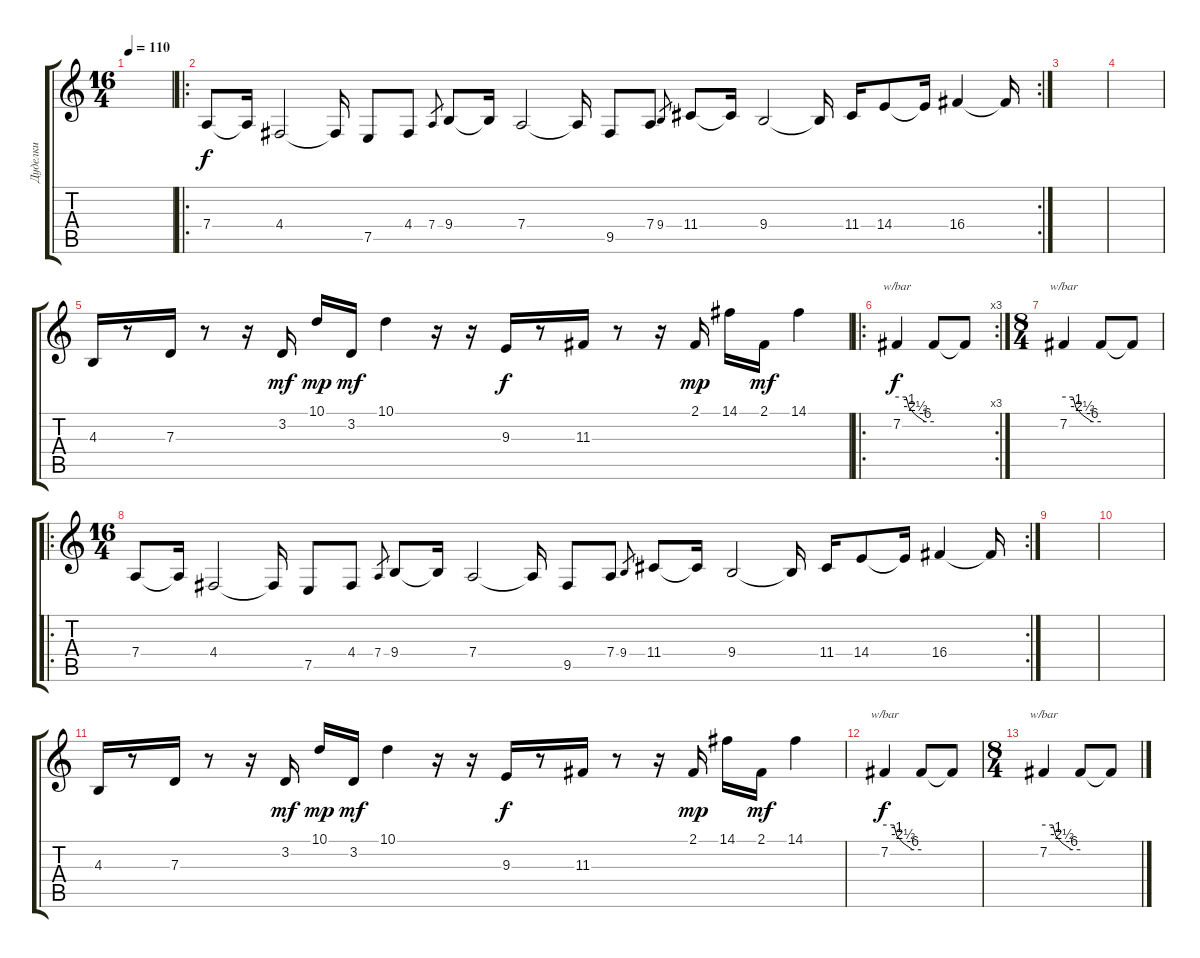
\track ("Дуделки" "Дуделки") {instrument stringensemble1}
\staff {score tabs}
\tuning (E4 B3 G3 D3 A2 E2) {hide}
\ts (16 4)
\tempo 110
\clef g2
\ks c
|
\ro
\rc 2
7.4.8 7.4{t}.16 4.4.2 4.4{t}.16 7.5.8 4.4.8 7.4.8{gr} 9.4.8 9.4{t}.16 7.4.2 7.4{t}.16 9.5.8 7.4.8 9.4.8{gr} 11.4.8 11.4{t}.16 9.4.2 9.4{t}.16 11.4.16 14.4.8 14.4{t}.16 16.4.4 16.4{t}.16 |
|
|
4.3.16{balance 10} r.8 7.3.16{balance 6} r.8 r.16 3.2.16{dy mf volume 13 balance 8 instrument lead4chiff} 10.1.16{dy mp} 3.2.16{dy mf} 10.1.4 r.16 r.16 9.3.16{dy f volume 15 balance 10 instrument stringensemble1} r.8 11.3.16{balance 6} r.8 r.16 2.1.16{dy mp volume 13 balance 8 instrument lead4chiff} 14.1.16 2.1.16{dy mf} 14.1.4 |
\ro
\rc 3
7.2.4{tbe (custom default 0 0 15 0 20 -4 30 -10 46 -24 60 -24) dy f volume 12 balance 7 instrument brasssection} 7.2{t}.8 7.2{t}.8{volume 0} |
\ts (8 4)
7.2.4{tbe (custom default 0 0 15 0 20 -4 30 -10 46 -24 60 -24) volume 12 balance 7 instrument brasssection} 7.2{t}.8 7.2{t}.8{volume 0} |
\ro
\rc 2
\ts (16 4)
7.4.8{volume 16 balance 7 instrument stringensemble1} 7.4{t}.16 4.4.2 4.4{t}.16 7.5.8 4.4.8 7.4.8{gr} 9.4.8 9.4{t}.16 7.4.2 7.4{t}.16 9.5.8 7.4.8 9.4.8{gr} 11.4.8 11.4{t}.16 9.4.2 9.4{t}.16 11.4.16 14.4.8 14.4{t}.16 16.4.4 16.4{t}.16 |
|
|
4.3.16{balance 10} r.8 7.3.16{balance 6} r.8 r.16 3.2.16{dy mf volume 13 balance 8 instrument lead4chiff} 10.1.16{dy mp} 3.2.16{dy mf} 10.1.4 r.16 r.16 9.3.16{dy f volume 15 balance 10 instrument stringensemble1} r.8 11.3.16{balance 6} r.8 r.16 2.1.16{dy mp volume 13 balance 8 instrument lead4chiff} 14.1.16 2.1.16{dy mf} 14.1.4 |
7.2.4{tbe (custom default 0 0 15 0 20 -4 30 -10 46 -24 60 -24) dy f volume 12 balance 7 instrument brasssection} 7.2{t}.8 7.2{t}.8{volume 0} |
\ts (8 4)
7.2.4{tbe (custom default 0 0 15 0 20 -4 30 -10 46 -24 60 -24) volume 12 balance 7 instrument brasssection} 7.2{t}.8 7.2{t}.8{volume 0}
